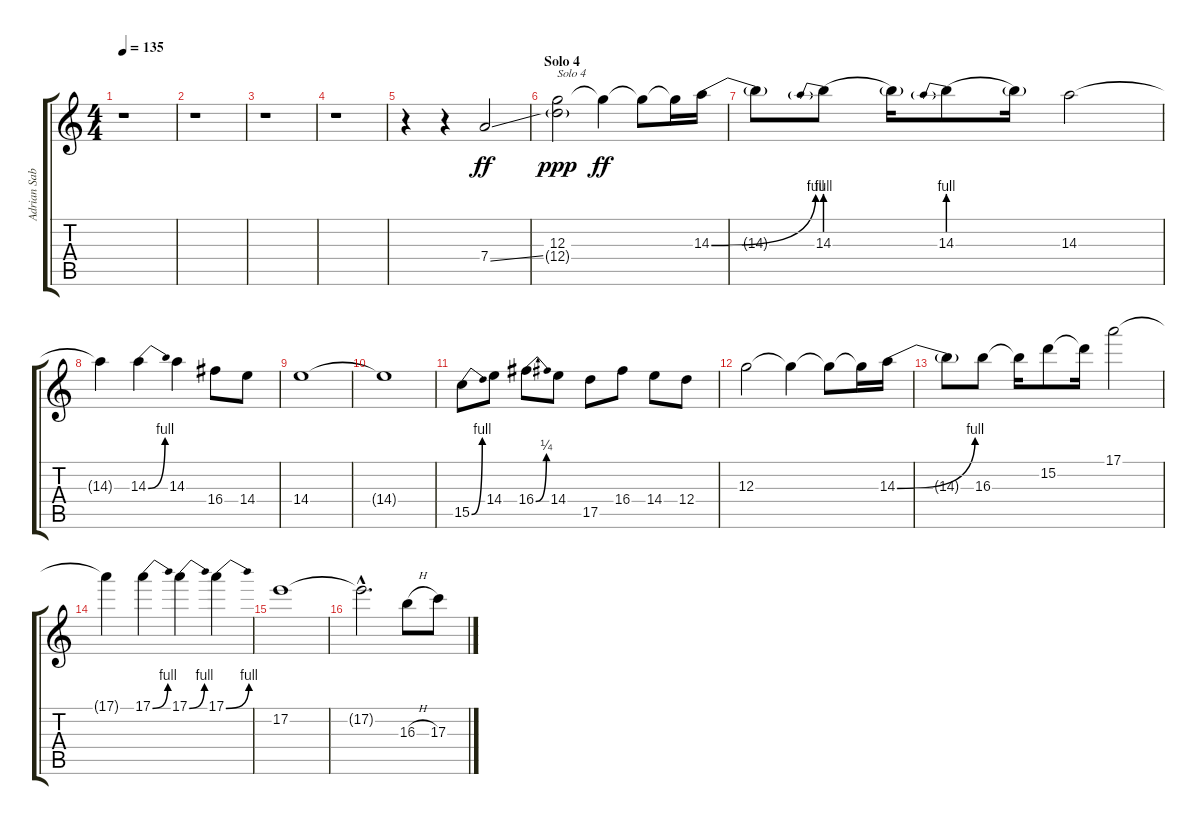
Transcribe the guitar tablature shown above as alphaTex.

\track ("Adrian Sabbath" "Adrian Sab") {instrument distortionguitar}
\staff {score tabs}
\tuning (E4 B3 G3 D3 A2 E2) {hide}
\ts (4 4)
\tempo 135
\clef g2
\ks c
r.1{dy fff} |
r.1 |
r.1 |
r.1 |
r.4{volume 12 instrument distortionguitar} r.4 7.4{ss}.2{dy ff} |
\section ("" "Solo 4")
(12.3 12.4{g}).2{txt "Solo 4" dy ppp} 12.3{t}.4{dy ff} 12.3{t}.8 12.3{t}.16 14.3{be (bend 0 0 60 4)}.16 |
14.3{t}.8 14.3{be (prebend 0 4 60 4)}.8 14.3{t}.16 14.3{be (prebend 0 4 60 4)}.8 14.3{t}.16 14.3.2 |
14.3{t}.4 14.3{be (bend 0 0 60 4)}.4 14.3.4 16.4.8 14.4.8 |
14.4.1 |
14.4{t}.1 |
15.5{be (bend 0 0 60 4)}.8 14.4.8 16.4{be (bend 0 0 60 1)}.8 14.4.8 17.5.8 16.4.8 14.4.8 12.4.8 |
12.3.2 12.3{t}.4 12.3{t}.8 12.3{t}.16 14.3{be (bend 0 0 60 4)}.16 |
14.3{t}.8 16.3.8 16.3{t}.16 15.2.8 15.2{t}.16 17.1.2 |
17.1{t}.4 17.1{be (bend 0 0 60 4)}.4 17.1{be (bend 0 0 60 4)}.4 17.1{be (bend 0 0 60 4)}.4 |
17.2.1 |
17.2{hac t}.2{d} 16.3{h}.8 17.3.8
